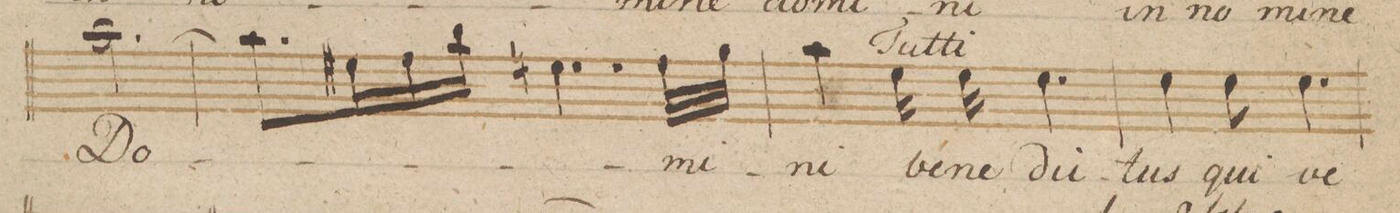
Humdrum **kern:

**kern	**text
*I"Canto	*
*clefC1	*
*k[b-e-]	*
*M6/8	*
*2\right	*
[2.ff\	Do-
=41	=41
8.ff\L]	.
16cc#X\L	.
16dd\	.
16gg\JJ	.
4ccn\	.
16ryy	.
32dd\LLL	-mi-
32ee-\JJJ	.
=42	=42
4ff\	-ni
16cc\	be-
16cc\	-ne-
4.cc\	-dic-
=43	=43
4cc\	-tus
8cc\	qui
4.cc\	ve-
=44	=44
*-	*-
